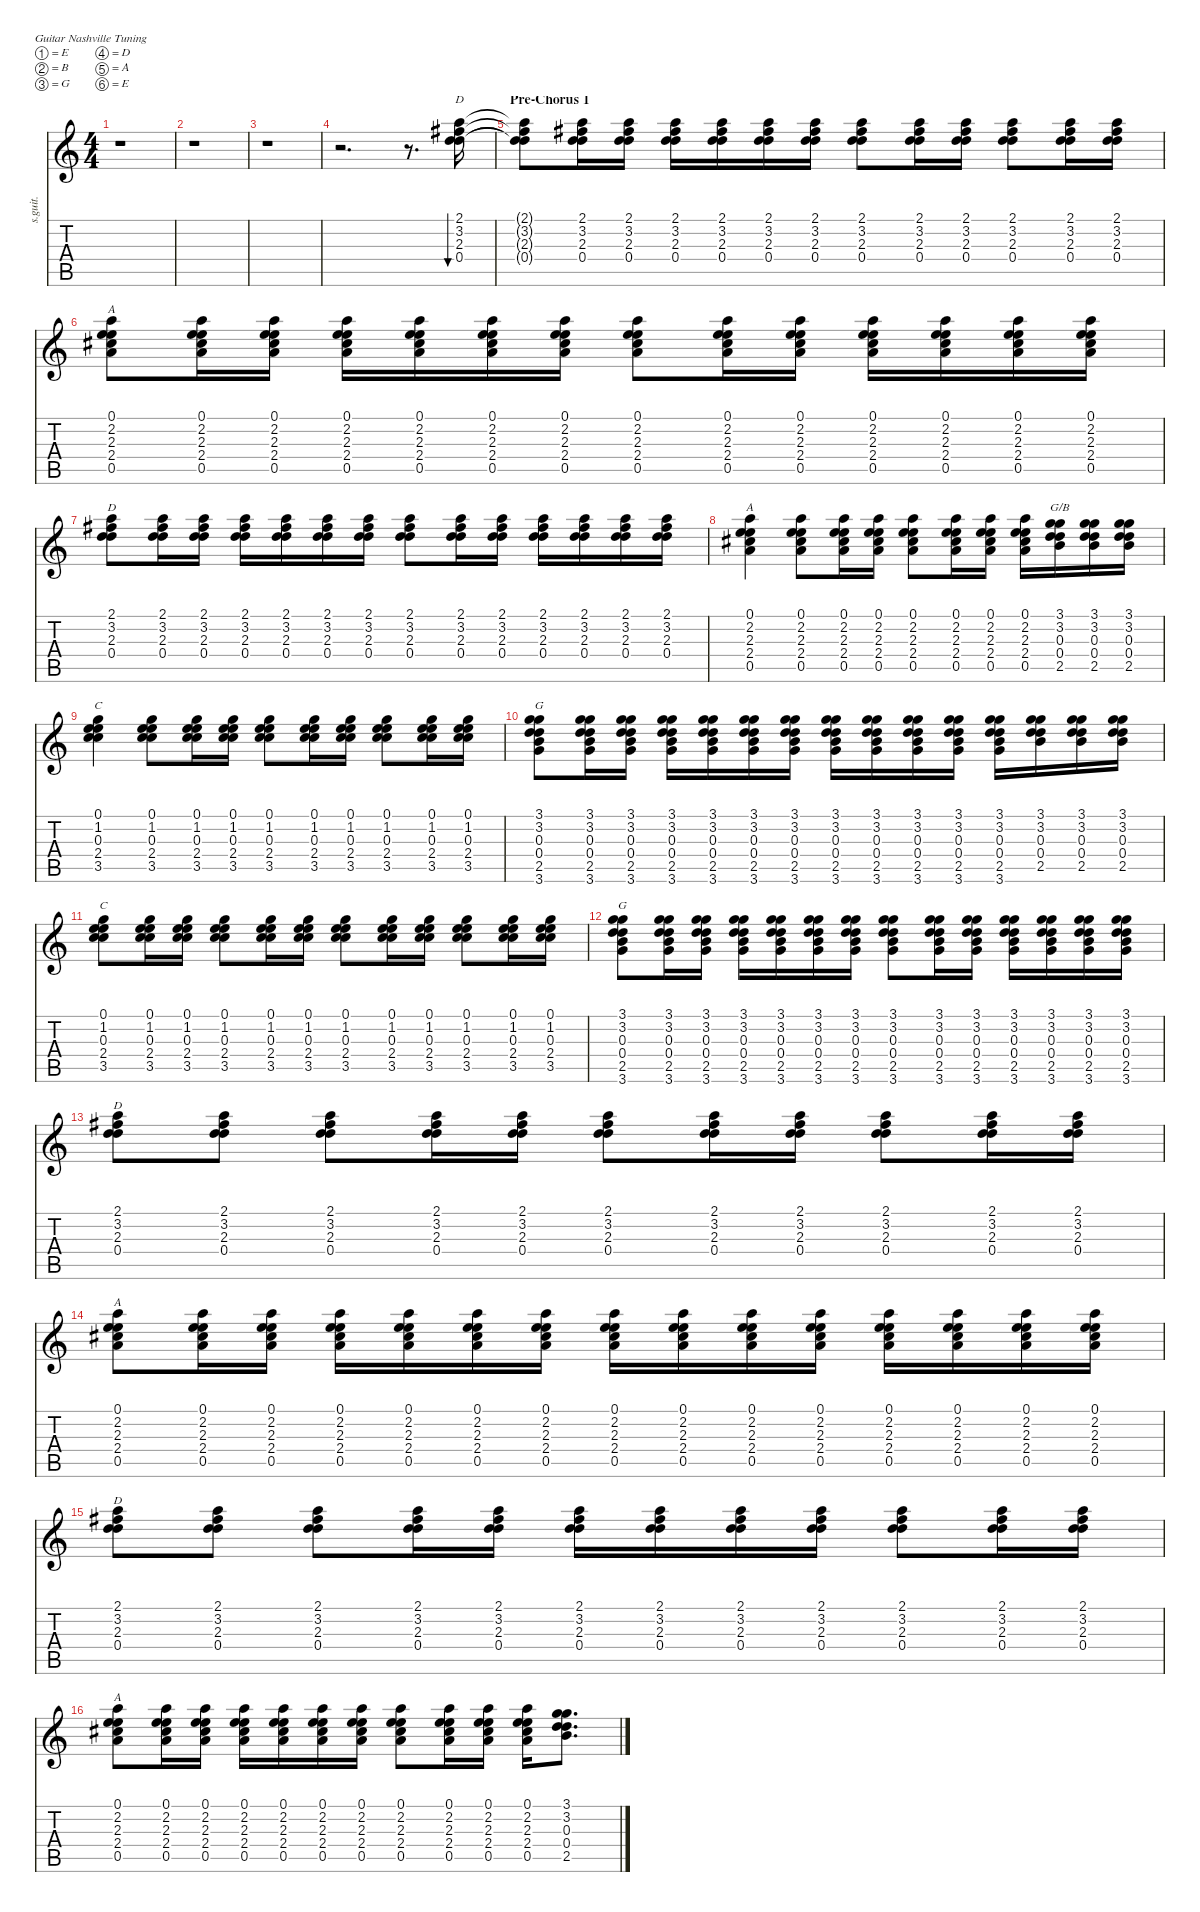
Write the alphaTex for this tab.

\defaultSystemsLayout 4
\hideDynamics
\bracketExtendMode nobrackets
\track ("Lee Ritenour - Nashville Guitar" "s.guit.") {instrument acousticguitarsteel}
\staff {score tabs}
\tuning (E4 B3 G4 D4 A3 E3)
\chord ("D" 3 1 2 2 0 x) {showdiagram false}
\chord ("A" 3 1 2 2 0 x) {showdiagram false}
\chord ("G/B" 3 1 2 2 0 x) {showdiagram false}
\chord ("C" 3 1 2 2 0 x) {showdiagram false}
\chord ("G" 3 1 2 2 0 x) {showdiagram false}
\ts (4 4)
\tempo (64 hide)
\clef g2
\ks c
r.1{dy mf} |
r.1 |
r.1 |
r.2{d} r.8{d} (2.1{acc #} 3.2 2.3 0.4).16{bu 30 ch "D" lyrics (0 "") lyrics (1 "") lyrics (2 "") lyrics (3 "") lyrics (4 "")} |
\section ("" "Pre-Chorus 1")
(2.1{t acc #} 3.2{t} 2.3{t} 0.4{t}).8{lyrics (0 "") lyrics (1 "") lyrics (2 "") lyrics (3 "") lyrics (4 "")} (2.1{acc #} 3.2 2.3 0.4).16{lyrics (0 "") lyrics (1 "") lyrics (2 "") lyrics (3 "") lyrics (4 "")} (2.1{acc #} 3.2 2.3 0.4).16{lyrics (0 "") lyrics (1 "") lyrics (2 "") lyrics (3 "") lyrics (4 "") dy f} (2.1{acc #} 3.2 2.3 0.4).16{lyrics (0 "") lyrics (1 "") lyrics (2 "") lyrics (3 "") lyrics (4 "")} (2.1{acc #} 3.2 2.3 0.4).16{lyrics (0 "") lyrics (1 "") lyrics (2 "") lyrics (3 "") lyrics (4 "")} (2.1{acc #} 3.2 2.3 0.4).16{lyrics (0 "") lyrics (1 "") lyrics (2 "") lyrics (3 "") lyrics (4 "")} (2.1{acc #} 3.2 2.3 0.4).16{lyrics (0 "") lyrics (1 "") lyrics (2 "") lyrics (3 "") lyrics (4 "")} (2.1{acc #} 3.2 2.3 0.4).8{lyrics (0 "") lyrics (1 "") lyrics (2 "") lyrics (3 "") lyrics (4 "")} (2.1{acc #} 3.2 2.3 0.4).16{lyrics (0 "") lyrics (1 "") lyrics (2 "") lyrics (3 "") lyrics (4 "")} (2.1{acc #} 3.2 2.3 0.4).16{lyrics (0 "") lyrics (1 "") lyrics (2 "") lyrics (3 "") lyrics (4 "")} (2.1{acc #} 3.2 2.3 0.4).8{lyrics (0 "") lyrics (1 "") lyrics (2 "") lyrics (3 "") lyrics (4 "")} (2.1{acc #} 3.2 2.3 0.4).16{lyrics (0 "") lyrics (1 "") lyrics (2 "") lyrics (3 "") lyrics (4 "")} (2.1{acc #} 3.2 2.3 0.4).16{lyrics (0 "") lyrics (1 "") lyrics (2 "") lyrics (3 "") lyrics (4 "")} |
(0.1 2.2{acc #} 2.3 2.4 0.5).8{ch "A" lyrics (0 "") lyrics (1 "") lyrics (2 "") lyrics (3 "") lyrics (4 "")} (0.1 2.2{acc #} 2.3 2.4 0.5).16{lyrics (0 "") lyrics (1 "") lyrics (2 "") lyrics (3 "") lyrics (4 "")} (0.1 2.2{acc #} 2.3 2.4 0.5).16{lyrics (0 "") lyrics (1 "") lyrics (2 "") lyrics (3 "") lyrics (4 "")} (0.1 2.2{acc #} 2.3 2.4 0.5).16{lyrics (0 "") lyrics (1 "") lyrics (2 "") lyrics (3 "") lyrics (4 "")} (0.1 2.2{acc #} 2.3 2.4 0.5).16{lyrics (0 "") lyrics (1 "") lyrics (2 "") lyrics (3 "") lyrics (4 "")} (0.1 2.2{acc #} 2.3 2.4 0.5).16{lyrics (0 "") lyrics (1 "") lyrics (2 "") lyrics (3 "") lyrics (4 "")} (0.1 2.2{acc #} 2.3 2.4 0.5).16{lyrics (0 "") lyrics (1 "") lyrics (2 "") lyrics (3 "") lyrics (4 "")} (0.1 2.2{acc #} 2.3 2.4 0.5).8{lyrics (0 "") lyrics (1 "") lyrics (2 "") lyrics (3 "") lyrics (4 "")} (0.1 2.2{acc #} 2.3 2.4 0.5).16{lyrics (0 "") lyrics (1 "") lyrics (2 "") lyrics (3 "") lyrics (4 "")} (0.1 2.2{acc #} 2.3 2.4 0.5).16{lyrics (0 "") lyrics (1 "") lyrics (2 "") lyrics (3 "") lyrics (4 "")} (0.1 2.2{acc #} 2.3 2.4 0.5).16{lyrics (0 "") lyrics (1 "") lyrics (2 "") lyrics (3 "") lyrics (4 "")} (0.1 2.2{acc #} 2.3 2.4 0.5).16{lyrics (0 "") lyrics (1 "") lyrics (2 "") lyrics (3 "") lyrics (4 "")} (0.1 2.2{acc #} 2.3 2.4 0.5).16{lyrics (0 "") lyrics (1 "") lyrics (2 "") lyrics (3 "") lyrics (4 "")} (0.1 2.2{acc #} 2.3 2.4 0.5).16{lyrics (0 "") lyrics (1 "") lyrics (2 "") lyrics (3 "") lyrics (4 "")} |
(2.1{acc #} 3.2 2.3 0.4).8{ch "D" lyrics (0 "") lyrics (1 "") lyrics (2 "") lyrics (3 "") lyrics (4 "")} (2.1{acc #} 3.2 2.3 0.4).16{lyrics (0 "") lyrics (1 "") lyrics (2 "") lyrics (3 "") lyrics (4 "")} (2.1{acc #} 3.2 2.3 0.4).16{lyrics (0 "") lyrics (1 "") lyrics (2 "") lyrics (3 "") lyrics (4 "")} (2.1{acc #} 3.2 2.3 0.4).16{lyrics (0 "") lyrics (1 "") lyrics (2 "") lyrics (3 "") lyrics (4 "")} (2.1{acc #} 3.2 2.3 0.4).16{lyrics (0 "") lyrics (1 "") lyrics (2 "") lyrics (3 "") lyrics (4 "")} (2.1{acc #} 3.2 2.3 0.4).16{lyrics (0 "") lyrics (1 "") lyrics (2 "") lyrics (3 "") lyrics (4 "")} (2.1{acc #} 3.2 2.3 0.4).16{lyrics (0 "") lyrics (1 "") lyrics (2 "") lyrics (3 "") lyrics (4 "")} (2.1{acc #} 3.2 2.3 0.4).8{lyrics (0 "") lyrics (1 "") lyrics (2 "") lyrics (3 "") lyrics (4 "")} (2.1{acc #} 3.2 2.3 0.4).16{lyrics (0 "") lyrics (1 "") lyrics (2 "") lyrics (3 "") lyrics (4 "")} (2.1{acc #} 3.2 2.3 0.4).16{lyrics (0 "") lyrics (1 "") lyrics (2 "") lyrics (3 "") lyrics (4 "")} (2.1{acc #} 3.2 2.3 0.4).16{lyrics (0 "") lyrics (1 "") lyrics (2 "") lyrics (3 "") lyrics (4 "")} (2.1{acc #} 3.2 2.3 0.4).16{lyrics (0 "") lyrics (1 "") lyrics (2 "") lyrics (3 "") lyrics (4 "")} (2.1{acc #} 3.2 2.3 0.4).16{lyrics (0 "") lyrics (1 "") lyrics (2 "") lyrics (3 "") lyrics (4 "")} (2.1{acc #} 3.2 2.3 0.4).16{lyrics (0 "") lyrics (1 "") lyrics (2 "") lyrics (3 "") lyrics (4 "")} |
(0.1 2.2{acc #} 2.3 2.4 0.5).4{ch "A" lyrics (0 "") lyrics (1 "") lyrics (2 "") lyrics (3 "") lyrics (4 "")} (0.1 2.2{acc #} 2.3 2.4 0.5).8{lyrics (0 "") lyrics (1 "") lyrics (2 "") lyrics (3 "") lyrics (4 "")} (0.1 2.2{acc #} 2.3 2.4 0.5).16{lyrics (0 "") lyrics (1 "") lyrics (2 "") lyrics (3 "") lyrics (4 "")} (0.1 2.2{acc #} 2.3 2.4 0.5).16{lyrics (0 "") lyrics (1 "") lyrics (2 "") lyrics (3 "") lyrics (4 "")} (0.1 2.2{acc #} 2.3 2.4 0.5).8{lyrics (0 "") lyrics (1 "") lyrics (2 "") lyrics (3 "") lyrics (4 "")} (0.1 2.2{acc #} 2.3 2.4 0.5).16{lyrics (0 "") lyrics (1 "") lyrics (2 "") lyrics (3 "") lyrics (4 "")} (0.1 2.2{acc #} 2.3 2.4 0.5).16{lyrics (0 "") lyrics (1 "") lyrics (2 "") lyrics (3 "") lyrics (4 "")} (0.1 2.2{acc #} 2.3 2.4 0.5).16{lyrics (0 "") lyrics (1 "") lyrics (2 "") lyrics (3 "") lyrics (4 "")} (3.1 3.2 0.3 0.4 2.5).16{ch "G/B" lyrics (0 "") lyrics (1 "") lyrics (2 "") lyrics (3 "") lyrics (4 "")} (3.1 3.2 0.3 0.4 2.5).16{lyrics (0 "") lyrics (1 "") lyrics (2 "") lyrics (3 "") lyrics (4 "")} (3.1 3.2 0.3 0.4 2.5).16{lyrics (0 "") lyrics (1 "") lyrics (2 "") lyrics (3 "") lyrics (4 "")} |
(0.1 1.2 0.3 2.4 3.5).4{ch "C" lyrics (0 "") lyrics (1 "") lyrics (2 "") lyrics (3 "") lyrics (4 "")} (0.1 1.2 0.3 2.4 3.5).8{lyrics (0 "") lyrics (1 "") lyrics (2 "") lyrics (3 "") lyrics (4 "")} (0.1 1.2 0.3 2.4 3.5).16{lyrics (0 "") lyrics (1 "") lyrics (2 "") lyrics (3 "") lyrics (4 "")} (0.1 1.2 0.3 2.4 3.5).16{lyrics (0 "") lyrics (1 "") lyrics (2 "") lyrics (3 "") lyrics (4 "")} (0.1 1.2 0.3 2.4 3.5).8{lyrics (0 "") lyrics (1 "") lyrics (2 "") lyrics (3 "") lyrics (4 "")} (0.1 1.2 0.3 2.4 3.5).16{lyrics (0 "") lyrics (1 "") lyrics (2 "") lyrics (3 "") lyrics (4 "")} (0.1 1.2 0.3 2.4 3.5).16{lyrics (0 "") lyrics (1 "") lyrics (2 "") lyrics (3 "") lyrics (4 "")} (0.1 1.2 0.3 2.4 3.5).8{lyrics (0 "") lyrics (1 "") lyrics (2 "") lyrics (3 "") lyrics (4 "")} (0.1 1.2 0.3 2.4 3.5).16{lyrics (0 "") lyrics (1 "") lyrics (2 "") lyrics (3 "") lyrics (4 "")} (0.1 1.2 0.3 2.4 3.5).16{lyrics (0 "") lyrics (1 "") lyrics (2 "") lyrics (3 "") lyrics (4 "")} |
(3.1 3.2 0.3 0.4 2.5 3.6).8{ch "G" lyrics (0 "") lyrics (1 "") lyrics (2 "") lyrics (3 "") lyrics (4 "")} (3.1 3.2 0.3 0.4 2.5 3.6).16{lyrics (0 "") lyrics (1 "") lyrics (2 "") lyrics (3 "") lyrics (4 "")} (3.1 3.2 0.3 0.4 2.5 3.6).16{lyrics (0 "") lyrics (1 "") lyrics (2 "") lyrics (3 "") lyrics (4 "")} (3.1 3.2 0.3 0.4 2.5 3.6).16{lyrics (0 "") lyrics (1 "") lyrics (2 "") lyrics (3 "") lyrics (4 "")} (3.1 3.2 0.3 0.4 2.5 3.6).16{lyrics (0 "") lyrics (1 "") lyrics (2 "") lyrics (3 "") lyrics (4 "")} (3.1 3.2 0.3 0.4 2.5 3.6).16{lyrics (0 "") lyrics (1 "") lyrics (2 "") lyrics (3 "") lyrics (4 "")} (3.1 3.2 0.3 0.4 2.5 3.6).16{lyrics (0 "") lyrics (1 "") lyrics (2 "") lyrics (3 "") lyrics (4 "")} (3.1 3.2 0.3 0.4 2.5 3.6).16{lyrics (0 "") lyrics (1 "") lyrics (2 "") lyrics (3 "") lyrics (4 "")} (3.1 3.2 0.3 0.4 2.5 3.6).16{lyrics (0 "") lyrics (1 "") lyrics (2 "") lyrics (3 "") lyrics (4 "")} (3.1 3.2 0.3 0.4 2.5 3.6).16{lyrics (0 "") lyrics (1 "") lyrics (2 "") lyrics (3 "") lyrics (4 "")} (3.1 3.2 0.3 0.4 2.5 3.6).16{lyrics (0 "") lyrics (1 "") lyrics (2 "") lyrics (3 "") lyrics (4 "")} (3.1 3.2 0.3 0.4 2.5 3.6).16{lyrics (0 "") lyrics (1 "") lyrics (2 "") lyrics (3 "") lyrics (4 "")} (3.1 3.2 0.3 0.4 2.5).16{lyrics (0 "") lyrics (1 "") lyrics (2 "") lyrics (3 "") lyrics (4 "")} (3.1 3.2 0.3 0.4 2.5).16{lyrics (0 "") lyrics (1 "") lyrics (2 "") lyrics (3 "") lyrics (4 "")} (3.1 3.2 0.3 0.4 2.5).16{lyrics (0 "") lyrics (1 "") lyrics (2 "") lyrics (3 "") lyrics (4 "")} |
(0.1 1.2 0.3 2.4 3.5).8{ch "C" lyrics (0 "") lyrics (1 "") lyrics (2 "") lyrics (3 "") lyrics (4 "")} (0.1 1.2 0.3 2.4 3.5).16{lyrics (0 "") lyrics (1 "") lyrics (2 "") lyrics (3 "") lyrics (4 "")} (0.1 1.2 0.3 2.4 3.5).16{lyrics (0 "") lyrics (1 "") lyrics (2 "") lyrics (3 "") lyrics (4 "")} (0.1 1.2 0.3 2.4 3.5).8{lyrics (0 "") lyrics (1 "") lyrics (2 "") lyrics (3 "") lyrics (4 "")} (0.1 1.2 0.3 2.4 3.5).16{lyrics (0 "") lyrics (1 "") lyrics (2 "") lyrics (3 "") lyrics (4 "")} (0.1 1.2 0.3 2.4 3.5).16{lyrics (0 "") lyrics (1 "") lyrics (2 "") lyrics (3 "") lyrics (4 "")} (0.1 1.2 0.3 2.4 3.5).8{lyrics (0 "") lyrics (1 "") lyrics (2 "") lyrics (3 "") lyrics (4 "")} (0.1 1.2 0.3 2.4 3.5).16{lyrics (0 "") lyrics (1 "") lyrics (2 "") lyrics (3 "") lyrics (4 "")} (0.1 1.2 0.3 2.4 3.5).16{lyrics (0 "") lyrics (1 "") lyrics (2 "") lyrics (3 "") lyrics (4 "")} (0.1 1.2 0.3 2.4 3.5).8{lyrics (0 "") lyrics (1 "") lyrics (2 "") lyrics (3 "") lyrics (4 "")} (0.1 1.2 0.3 2.4 3.5).16{lyrics (0 "") lyrics (1 "") lyrics (2 "") lyrics (3 "") lyrics (4 "")} (0.1 1.2 0.3 2.4 3.5).16{lyrics (0 "") lyrics (1 "") lyrics (2 "") lyrics (3 "") lyrics (4 "")} |
(3.1 3.2 0.3 0.4 2.5 3.6).8{ch "G" lyrics (0 "") lyrics (1 "") lyrics (2 "") lyrics (3 "") lyrics (4 "")} (3.1 3.2 0.3 0.4 2.5 3.6).16{lyrics (0 "") lyrics (1 "") lyrics (2 "") lyrics (3 "") lyrics (4 "")} (3.1 3.2 0.3 0.4 2.5 3.6).16{lyrics (0 "") lyrics (1 "") lyrics (2 "") lyrics (3 "") lyrics (4 "")} (3.1 3.2 0.3 0.4 2.5 3.6).16{lyrics (0 "") lyrics (1 "") lyrics (2 "") lyrics (3 "") lyrics (4 "")} (3.1 3.2 0.3 0.4 2.5 3.6).16{lyrics (0 "") lyrics (1 "") lyrics (2 "") lyrics (3 "") lyrics (4 "")} (3.1 3.2 0.3 0.4 2.5 3.6).16{lyrics (0 "") lyrics (1 "") lyrics (2 "") lyrics (3 "") lyrics (4 "")} (3.1 3.2 0.3 0.4 2.5 3.6).16{lyrics (0 "") lyrics (1 "") lyrics (2 "") lyrics (3 "") lyrics (4 "")} (3.1 3.2 0.3 0.4 2.5 3.6).8{lyrics (0 "") lyrics (1 "") lyrics (2 "") lyrics (3 "") lyrics (4 "")} (3.1 3.2 0.3 0.4 2.5 3.6).16{lyrics (0 "") lyrics (1 "") lyrics (2 "") lyrics (3 "") lyrics (4 "")} (3.1 3.2 0.3 0.4 2.5 3.6).16{lyrics (0 "") lyrics (1 "") lyrics (2 "") lyrics (3 "") lyrics (4 "")} (3.1 3.2 0.3 0.4 2.5 3.6).16{lyrics (0 "") lyrics (1 "") lyrics (2 "") lyrics (3 "") lyrics (4 "")} (3.1 3.2 0.3 0.4 2.5 3.6).16{lyrics (0 "") lyrics (1 "") lyrics (2 "") lyrics (3 "") lyrics (4 "")} (3.1 3.2 0.3 0.4 2.5 3.6).16{lyrics (0 "") lyrics (1 "") lyrics (2 "") lyrics (3 "") lyrics (4 "")} (3.1 3.2 0.3 0.4 2.5 3.6).16{lyrics (0 "") lyrics (1 "") lyrics (2 "") lyrics (3 "") lyrics (4 "")} |
(2.1{acc #} 3.2 2.3 0.4).8{ch "D" lyrics (0 "") lyrics (1 "") lyrics (2 "") lyrics (3 "") lyrics (4 "")} (2.1{acc #} 3.2 2.3 0.4).8{lyrics (0 "") lyrics (1 "") lyrics (2 "") lyrics (3 "") lyrics (4 "")} (2.1{acc #} 3.2 2.3 0.4).8{lyrics (0 "") lyrics (1 "") lyrics (2 "") lyrics (3 "") lyrics (4 "")} (2.1{acc #} 3.2 2.3 0.4).16{lyrics (0 "") lyrics (1 "") lyrics (2 "") lyrics (3 "") lyrics (4 "")} (2.1{acc #} 3.2 2.3 0.4).16{lyrics (0 "") lyrics (1 "") lyrics (2 "") lyrics (3 "") lyrics (4 "")} (2.1{acc #} 3.2 2.3 0.4).8{lyrics (0 "") lyrics (1 "") lyrics (2 "") lyrics (3 "") lyrics (4 "")} (2.1{acc #} 3.2 2.3 0.4).16{lyrics (0 "") lyrics (1 "") lyrics (2 "") lyrics (3 "") lyrics (4 "")} (2.1{acc #} 3.2 2.3 0.4).16{lyrics (0 "") lyrics (1 "") lyrics (2 "") lyrics (3 "") lyrics (4 "")} (2.1{acc #} 3.2 2.3 0.4).8{lyrics (0 "") lyrics (1 "") lyrics (2 "") lyrics (3 "") lyrics (4 "")} (2.1{acc #} 3.2 2.3 0.4).16{lyrics (0 "") lyrics (1 "") lyrics (2 "") lyrics (3 "") lyrics (4 "")} (2.1{acc #} 3.2 2.3 0.4).16{lyrics (0 "") lyrics (1 "") lyrics (2 "") lyrics (3 "") lyrics (4 "")} |
(0.1 2.2{acc #} 2.3 2.4 0.5).8{ch "A" lyrics (0 "") lyrics (1 "") lyrics (2 "") lyrics (3 "") lyrics (4 "")} (0.1 2.2{acc #} 2.3 2.4 0.5).16{lyrics (0 "") lyrics (1 "") lyrics (2 "") lyrics (3 "") lyrics (4 "")} (0.1 2.2{acc #} 2.3 2.4 0.5).16{lyrics (0 "") lyrics (1 "") lyrics (2 "") lyrics (3 "") lyrics (4 "")} (0.1 2.2{acc #} 2.3 2.4 0.5).16{lyrics (0 "") lyrics (1 "") lyrics (2 "") lyrics (3 "") lyrics (4 "")} (0.1 2.2{acc #} 2.3 2.4 0.5).16{lyrics (0 "") lyrics (1 "") lyrics (2 "") lyrics (3 "") lyrics (4 "")} (0.1 2.2{acc #} 2.3 2.4 0.5).16{lyrics (0 "") lyrics (1 "") lyrics (2 "") lyrics (3 "") lyrics (4 "")} (0.1 2.2{acc #} 2.3 2.4 0.5).16{lyrics (0 "") lyrics (1 "") lyrics (2 "") lyrics (3 "") lyrics (4 "")} (0.1 2.2{acc #} 2.3 2.4 0.5).16{lyrics (0 "") lyrics (1 "") lyrics (2 "") lyrics (3 "") lyrics (4 "")} (0.1 2.2{acc #} 2.3 2.4 0.5).16{lyrics (0 "") lyrics (1 "") lyrics (2 "") lyrics (3 "") lyrics (4 "")} (0.1 2.2{acc #} 2.3 2.4 0.5).16{lyrics (0 "") lyrics (1 "") lyrics (2 "") lyrics (3 "") lyrics (4 "")} (0.1 2.2{acc #} 2.3 2.4 0.5).16{lyrics (0 "") lyrics (1 "") lyrics (2 "") lyrics (3 "") lyrics (4 "")} (0.1 2.2{acc #} 2.3 2.4 0.5).16{lyrics (0 "") lyrics (1 "") lyrics (2 "") lyrics (3 "") lyrics (4 "")} (0.1 2.2{acc #} 2.3 2.4 0.5).16{lyrics (0 "") lyrics (1 "") lyrics (2 "") lyrics (3 "") lyrics (4 "")} (0.1 2.2{acc #} 2.3 2.4 0.5).16{lyrics (0 "") lyrics (1 "") lyrics (2 "") lyrics (3 "") lyrics (4 "")} (0.1 2.2{acc #} 2.3 2.4 0.5).16{lyrics (0 "") lyrics (1 "") lyrics (2 "") lyrics (3 "") lyrics (4 "")} |
(2.1{acc #} 3.2 2.3 0.4).8{ch "D" lyrics (0 "") lyrics (1 "") lyrics (2 "") lyrics (3 "") lyrics (4 "")} (2.1{acc #} 3.2 2.3 0.4).8{lyrics (0 "") lyrics (1 "") lyrics (2 "") lyrics (3 "") lyrics (4 "")} (2.1{acc #} 3.2 2.3 0.4).8{lyrics (0 "") lyrics (1 "") lyrics (2 "") lyrics (3 "") lyrics (4 "")} (2.1{acc #} 3.2 2.3 0.4).16{lyrics (0 "") lyrics (1 "") lyrics (2 "") lyrics (3 "") lyrics (4 "")} (2.1{acc #} 3.2 2.3 0.4).16{lyrics (0 "") lyrics (1 "") lyrics (2 "") lyrics (3 "") lyrics (4 "")} (2.1{acc #} 3.2 2.3 0.4).16{lyrics (0 "") lyrics (1 "") lyrics (2 "") lyrics (3 "") lyrics (4 "")} (2.1{acc #} 3.2 2.3 0.4).16{lyrics (0 "") lyrics (1 "") lyrics (2 "") lyrics (3 "") lyrics (4 "")} (2.1{acc #} 3.2 2.3 0.4).16{lyrics (0 "") lyrics (1 "") lyrics (2 "") lyrics (3 "") lyrics (4 "")} (2.1{acc #} 3.2 2.3 0.4).16{lyrics (0 "") lyrics (1 "") lyrics (2 "") lyrics (3 "") lyrics (4 "")} (2.1{acc #} 3.2 2.3 0.4).8{lyrics (0 "") lyrics (1 "") lyrics (2 "") lyrics (3 "") lyrics (4 "")} (2.1{acc #} 3.2 2.3 0.4).16{lyrics (0 "") lyrics (1 "") lyrics (2 "") lyrics (3 "") lyrics (4 "")} (2.1{acc #} 3.2 2.3 0.4).16{lyrics (0 "") lyrics (1 "") lyrics (2 "") lyrics (3 "") lyrics (4 "")} |
(0.1 2.2{acc #} 2.3 2.4 0.5).8{ch "A" lyrics (0 "") lyrics (1 "") lyrics (2 "") lyrics (3 "") lyrics (4 "")} (0.1 2.2{acc #} 2.3 2.4 0.5).16{lyrics (0 "") lyrics (1 "") lyrics (2 "") lyrics (3 "") lyrics (4 "")} (0.1 2.2{acc #} 2.3 2.4 0.5).16{lyrics (0 "") lyrics (1 "") lyrics (2 "") lyrics (3 "") lyrics (4 "")} (0.1 2.2{acc #} 2.3 2.4 0.5).16{lyrics (0 "") lyrics (1 "") lyrics (2 "") lyrics (3 "") lyrics (4 "")} (0.1 2.2{acc #} 2.3 2.4 0.5).16{lyrics (0 "") lyrics (1 "") lyrics (2 "") lyrics (3 "") lyrics (4 "")} (0.1 2.2{acc #} 2.3 2.4 0.5).16{lyrics (0 "") lyrics (1 "") lyrics (2 "") lyrics (3 "") lyrics (4 "")} (0.1 2.2{acc #} 2.3 2.4 0.5).16{lyrics (0 "") lyrics (1 "") lyrics (2 "") lyrics (3 "") lyrics (4 "")} (0.1 2.2{acc #} 2.3 2.4 0.5).8{lyrics (0 "") lyrics (1 "") lyrics (2 "") lyrics (3 "") lyrics (4 "")} (0.1 2.2{acc #} 2.3 2.4 0.5).16{lyrics (0 "") lyrics (1 "") lyrics (2 "") lyrics (3 "") lyrics (4 "")} (0.1 2.2{acc #} 2.3 2.4 0.5).16{lyrics (0 "") lyrics (1 "") lyrics (2 "") lyrics (3 "") lyrics (4 "")} (0.1 2.2{acc #} 2.3 2.4 0.5).16{lyrics (0 "") lyrics (1 "") lyrics (2 "") lyrics (3 "") lyrics (4 "")} (3.1 3.2 0.3 0.4 2.5).8{d lyrics (0 "") lyrics (1 "") lyrics (2 "") lyrics (3 "") lyrics (4 "")}
